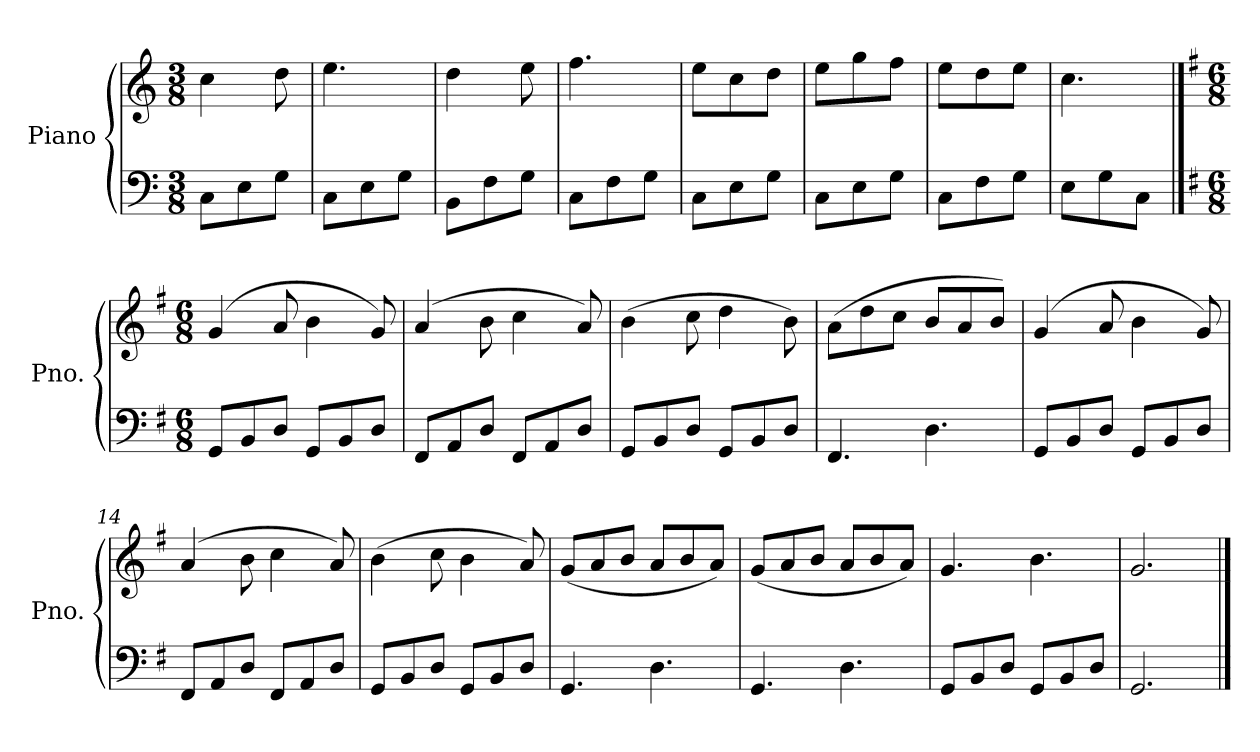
**kern	**kern
*part1	*part1
*staff2	*staff1
*I"Piano	*
*I'Pno.	*
*clefF4	*clefG2
*k[]	*k[]
*M3/8	*M3/8
=1	=1
8C\L	4cc\
8E\	.
8G\J	8dd\
=2	=2
8C\L	4.ee\
8E\	.
8G\J	.
=3	=3
8BB\L	4dd\
8F\	.
8G\J	8ee\
=4	=4
8C\L	4.ff\
8F\	.
8G\J	.
=5	=5
8C\L	8ee\L
8E\	8cc\
8G\J	8dd\J
=6	=6
8C\L	8ee\L
8E\	8gg\
8G\J	8ff\J
=7	=7
8C\L	8ee\L
8F\	8dd\
8G\J	8ee\J
=8	=8
8E\L	4.cc\
8G\	.
8C\J	.
!!LO:LB:g=z
==9	==9
*k[f#]	*k[f#]
*M6/8	*M6/8
8GG/L	(4g/
8BB/	.
8D/J	8a/
8GG/L	4b\
8BB/	.
8D/J	8g/)
=10	=10
8FF#/L	(4a/
8AA/	.
8D/J	8b\
8FF#/L	4cc\
8AA/	.
8D/J	8a/)
=11	=11
8GG/L	(4b\
8BB/	.
8D/J	8cc\
8GG/L	4dd\
8BB/	.
8D/J	8b\)
=12	=12
4.FF#/	(8a\L
.	8dd\
.	8cc\J
4.D\	8b/L
.	8a/
.	8b/J)
=13	=13
8GG/L	(4g/
8BB/	.
8D/J	8a/
8GG/L	4b\
8BB/	.
8D/J	8g/)
!!LO:LB:g=z
=14	=14
8FF#/L	(4a/
8AA/	.
8D/J	8b\
8FF#/L	4cc\
8AA/	.
8D/J	8a/)
=15	=15
8GG/L	(4b\
8BB/	.
8D/J	8cc\
8GG/L	4b\
8BB/	.
8D/J	8a/)
=16	=16
4.GG/	(8g/L
.	8a/
.	8b/J
4.D\	8a/L
.	8b/
.	8a/J)
=17	=17
4.GG/	(8g/L
.	8a/
.	8b/J
4.D\	8a/L
.	8b/
.	8a/J)
=18	=18
8GG/L	4.g/
8BB/	.
8D/J	.
8GG/L	4.b\
8BB/	.
8D/J	.
=19	=19
2.GG/	2.g/
==	==
*-	*-
